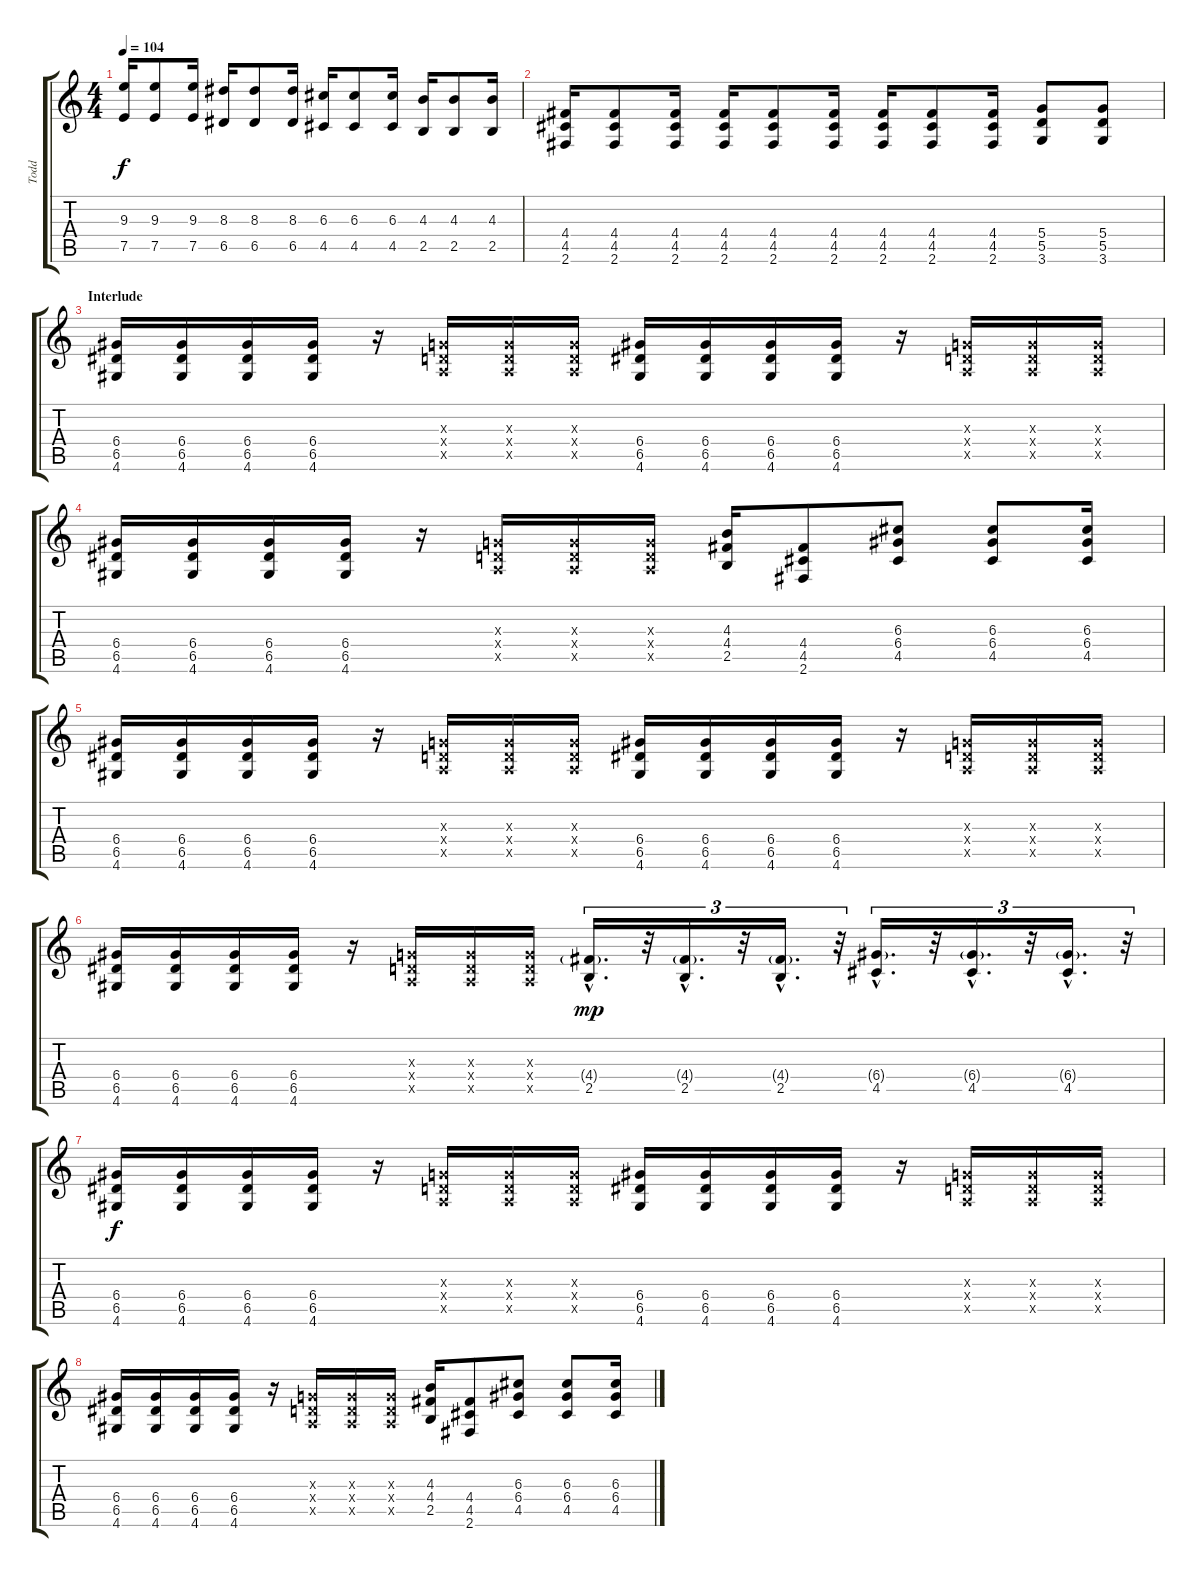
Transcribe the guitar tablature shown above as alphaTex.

\track ("Todd" "Todd") {instrument distortionguitar}
\staff {score tabs}
\tuning (E4 B3 G3 D3 A2 E2) {hide}
\ts (4 4)
\tempo 104
\clef g2
\ks c
(9.3 7.5).16{dy f} (9.3 7.5).8 (9.3 7.5).16 (8.3 6.5).16 (8.3 6.5).8 (8.3 6.5).16 (6.3 4.5).16 (6.3 4.5).8 (6.3 4.5).16 (4.3 2.5).16 (4.3 2.5).8 (4.3 2.5).16 |
(4.4 4.5 2.6).16 (4.4 4.5 2.6).8 (4.4 4.5 2.6).16 (4.4 4.5 2.6).16 (4.4 4.5 2.6).8 (4.4 4.5 2.6).16 (4.4 4.5 2.6).16 (4.4 4.5 2.6).8 (4.4 4.5 2.6).16 (5.4 5.5 3.6).8 (5.4 5.5 3.6).8 |
\section ("" "Interlude")
(6.4 6.5 4.6).16 (6.4 6.5 4.6).16 (6.4 6.5 4.6).16 (6.4 6.5 4.6).16 r.16 (0.3{x} 0.4{x} 0.5{x}).16 (0.3{x} 0.4{x} 0.5{x}).16 (0.3{x} 0.4{x} 0.5{x}).16 (6.4 6.5 4.6).16 (6.4 6.5 4.6).16 (6.4 6.5 4.6).16 (6.4 6.5 4.6).16 r.16 (0.3{x} 0.4{x} 0.5{x}).16 (0.3{x} 0.4{x} 0.5{x}).16 (0.3{x} 0.4{x} 0.5{x}).16 |
(6.4 6.5 4.6).16 (6.4 6.5 4.6).16 (6.4 6.5 4.6).16 (6.4 6.5 4.6).16 r.16 (0.3{x} 0.4{x} 0.5{x}).16 (0.3{x} 0.4{x} 0.5{x}).16 (0.3{x} 0.4{x} 0.5{x}).16 (4.3 4.4 2.5).16 (4.4 4.5 2.6).8 (6.3 6.4 4.5).8 (6.3 6.4 4.5).8 (6.3 6.4 4.5).16 |
(6.4 6.5 4.6).16 (6.4 6.5 4.6).16 (6.4 6.5 4.6).16 (6.4 6.5 4.6).16 r.16 (0.3{x} 0.4{x} 0.5{x}).16 (0.3{x} 0.4{x} 0.5{x}).16 (0.3{x} 0.4{x} 0.5{x}).16 (6.4 6.5 4.6).16 (6.4 6.5 4.6).16 (6.4 6.5 4.6).16 (6.4 6.5 4.6).16 r.16 (0.3{x} 0.4{x} 0.5{x}).16 (0.3{x} 0.4{x} 0.5{x}).16 (0.3{x} 0.4{x} 0.5{x}).16 |
(6.4 6.5 4.6).16 (6.4 6.5 4.6).16 (6.4 6.5 4.6).16 (6.4 6.5 4.6).16 r.16 (0.3{x} 0.4{x} 0.5{x}).16 (0.3{x} 0.4{x} 0.5{x}).16 (0.3{x} 0.4{x} 0.5{x}).16 (4.4{g hac} 2.5{hac}).16{d tu (3 2) dy mp} r.32{tu (3 2)} (4.4{g hac} 2.5{hac}).16{d tu (3 2)} r.32{tu (3 2)} (4.4{g hac} 2.5{hac}).16{d tu (3 2)} r.32{tu (3 2)} (6.4{g hac} 4.5{hac}).16{d tu (3 2)} r.32{tu (3 2)} (6.4{g hac} 4.5{hac}).16{d tu (3 2)} r.32{tu (3 2)} (6.4{g hac} 4.5{hac}).16{d tu (3 2)} r.32{tu (3 2)} |
(6.4 6.5 4.6).16{dy f} (6.4 6.5 4.6).16 (6.4 6.5 4.6).16 (6.4 6.5 4.6).16 r.16 (0.3{x} 0.4{x} 0.5{x}).16 (0.3{x} 0.4{x} 0.5{x}).16 (0.3{x} 0.4{x} 0.5{x}).16 (6.4 6.5 4.6).16 (6.4 6.5 4.6).16 (6.4 6.5 4.6).16 (6.4 6.5 4.6).16 r.16 (0.3{x} 0.4{x} 0.5{x}).16 (0.3{x} 0.4{x} 0.5{x}).16 (0.3{x} 0.4{x} 0.5{x}).16 |
(6.4 6.5 4.6).16 (6.4 6.5 4.6).16 (6.4 6.5 4.6).16 (6.4 6.5 4.6).16 r.16 (0.3{x} 0.4{x} 0.5{x}).16 (0.3{x} 0.4{x} 0.5{x}).16 (0.3{x} 0.4{x} 0.5{x}).16 (4.3 4.4 2.5).16 (4.4 4.5 2.6).8 (6.3 6.4 4.5).8 (6.3 6.4 4.5).8 (6.3 6.4 4.5).16
